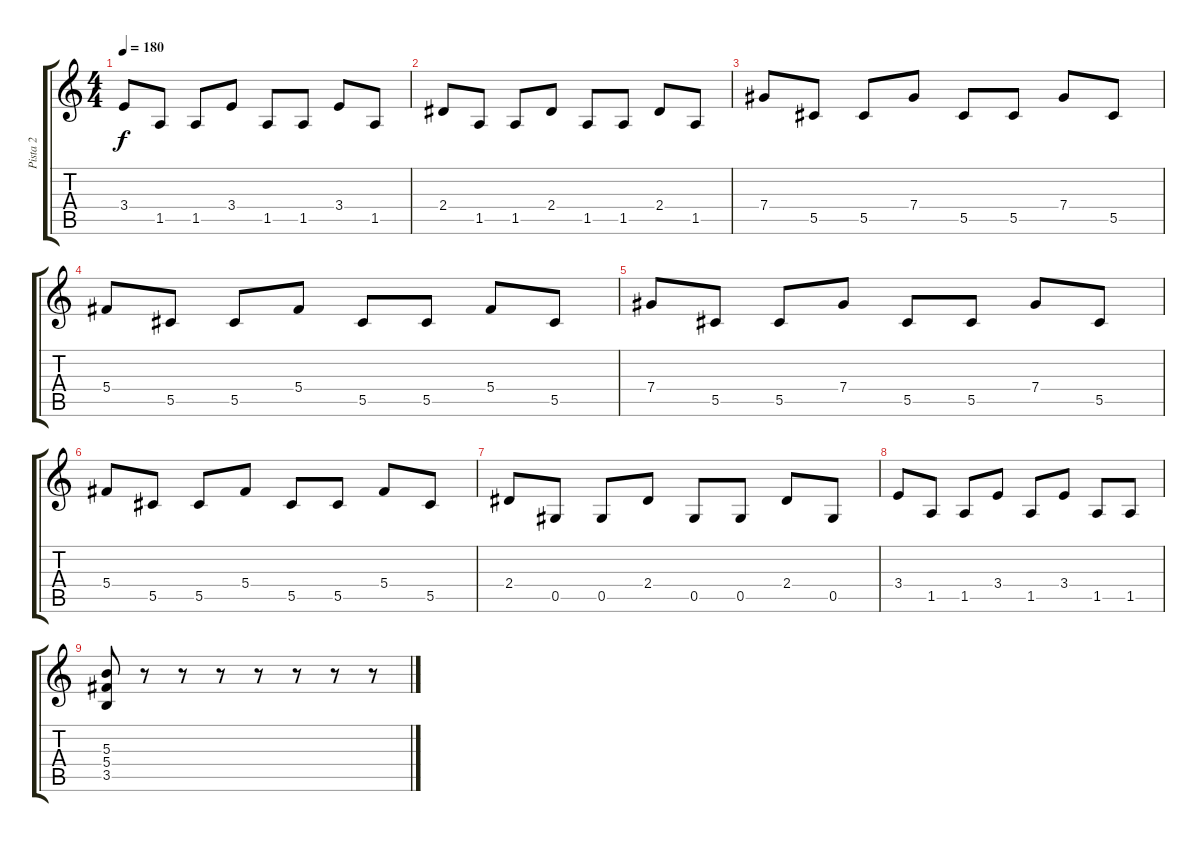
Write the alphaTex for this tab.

\track ("Pista 2" "Pista 2") {instrument distortionguitar}
\staff {score tabs}
\tuning (Eb4 Bb3 Gb3 Db3 Ab2 Eb2) {hide}
\ts (4 4)
\tempo 180
\clef g2
\ks c
3.4.8{dy f} 1.5.8 1.5.8 3.4.8 1.5.8 1.5.8 3.4.8 1.5.8 |
2.4.8 1.5.8 1.5.8 2.4.8 1.5.8 1.5.8 2.4.8 1.5.8 |
7.4.8 5.5.8 5.5.8 7.4.8 5.5.8 5.5.8 7.4.8 5.5.8 |
5.4.8 5.5.8 5.5.8 5.4.8 5.5.8 5.5.8 5.4.8 5.5.8 |
7.4.8 5.5.8 5.5.8 7.4.8 5.5.8 5.5.8 7.4.8 5.5.8 |
5.4.8 5.5.8 5.5.8 5.4.8 5.5.8 5.5.8 5.4.8 5.5.8 |
2.4.8 0.5.8 0.5.8 2.4.8 0.5.8 0.5.8 2.4.8 0.5.8 |
3.4.8 1.5.8 1.5.8 3.4.8 1.5.8 3.4.8 1.5.8 1.5.8 |
(5.3 5.4 3.5).8 r.8 r.8 r.8 r.8 r.8 r.8 r.8
